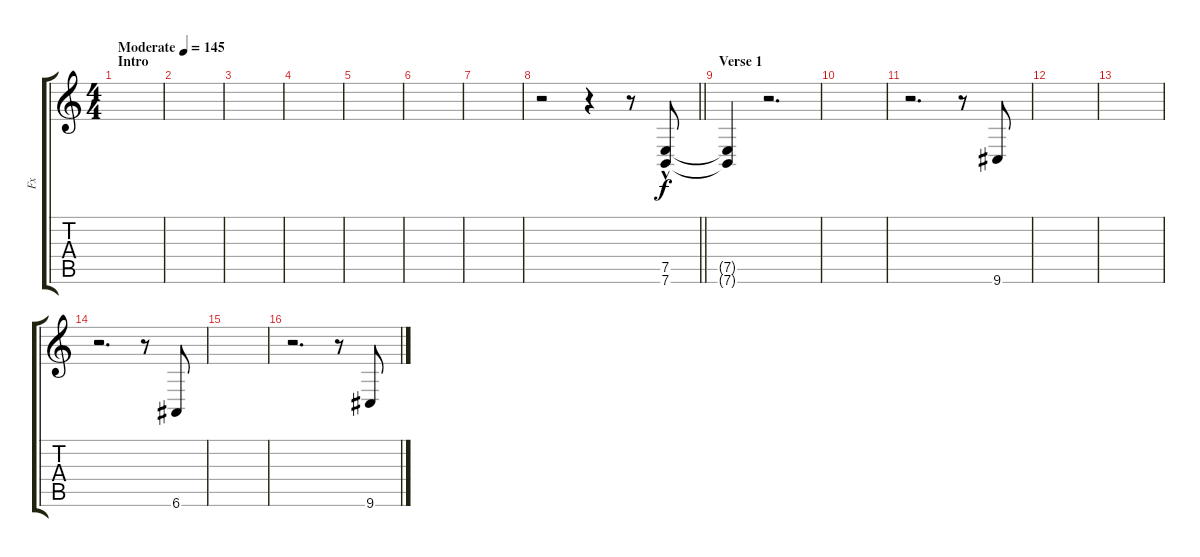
\track ("Fx" "Fx") {instrument guitarfretnoise}
\staff {score tabs}
\tuning (E4 B3 G3 D3 A2 E2) {hide}
\ts (4 4)
\section ("" "Intro")
\tempo (145 "Moderate")
\clef g2
\ks c
|
|
|
|
|
|
|
\barLineRight lightlight
r.2 r.4 r.8 (7.5{hac} 7.6{hac}).8 |
\section ("" "Verse 1")
(7.5{t} 7.6{t}).4{dy f} r.2{d} |
|
r.2{d} r.8 9.6.8 |
|
|
r.2{d} r.8 6.6.8 |
|
r.2{d} r.8 9.6.8
